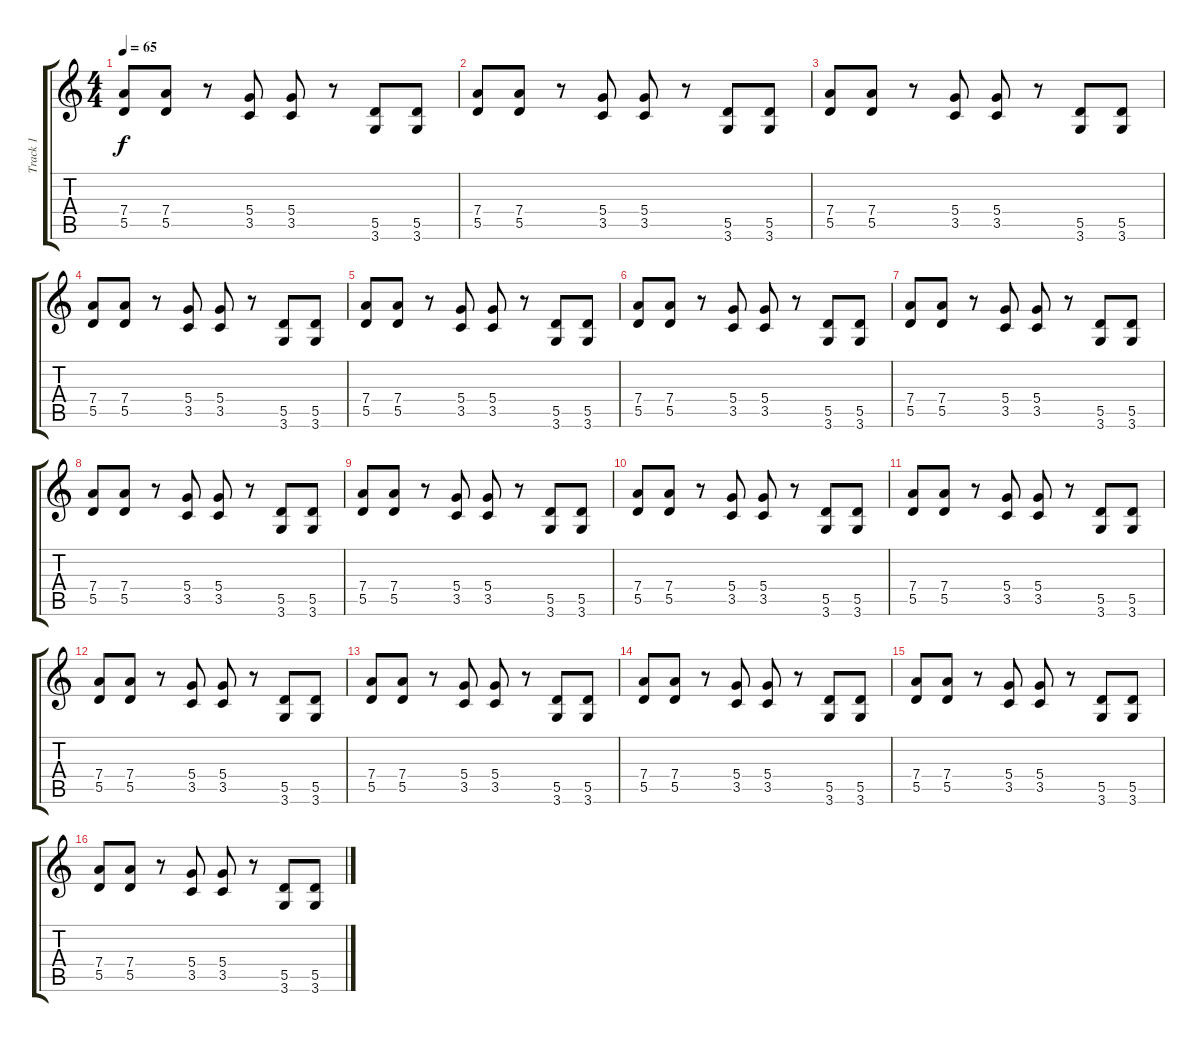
\track ("Track 1" "Track 1") {instrument overdrivenguitar}
\staff {score tabs}
\tuning (E4 B3 G3 D3 A2 E2) {hide}
\ts (4 4)
\tempo 65
\clef g2
\ks c
(7.4 5.5).8{dy f} (7.4 5.5).8 r.8 (5.4 3.5).8 (5.4 3.5).8 r.8 (5.5 3.6).8 (5.5 3.6).8 |
(7.4 5.5).8 (7.4 5.5).8 r.8 (5.4 3.5).8 (5.4 3.5).8 r.8 (5.5 3.6).8 (5.5 3.6).8 |
(7.4 5.5).8 (7.4 5.5).8 r.8 (5.4 3.5).8 (5.4 3.5).8 r.8 (5.5 3.6).8 (5.5 3.6).8 |
(7.4 5.5).8 (7.4 5.5).8 r.8 (5.4 3.5).8 (5.4 3.5).8 r.8 (5.5 3.6).8 (5.5 3.6).8 |
(7.4 5.5).8 (7.4 5.5).8 r.8 (5.4 3.5).8 (5.4 3.5).8 r.8 (5.5 3.6).8 (5.5 3.6).8 |
(7.4 5.5).8 (7.4 5.5).8 r.8 (5.4 3.5).8 (5.4 3.5).8 r.8 (5.5 3.6).8 (5.5 3.6).8 |
(7.4 5.5).8 (7.4 5.5).8 r.8 (5.4 3.5).8 (5.4 3.5).8 r.8 (5.5 3.6).8 (5.5 3.6).8 |
(7.4 5.5).8 (7.4 5.5).8 r.8 (5.4 3.5).8 (5.4 3.5).8 r.8 (5.5 3.6).8 (5.5 3.6).8 |
(7.4 5.5).8 (7.4 5.5).8 r.8 (5.4 3.5).8 (5.4 3.5).8 r.8 (5.5 3.6).8 (5.5 3.6).8 |
(7.4 5.5).8 (7.4 5.5).8 r.8 (5.4 3.5).8 (5.4 3.5).8 r.8 (5.5 3.6).8 (5.5 3.6).8 |
(7.4 5.5).8 (7.4 5.5).8 r.8 (5.4 3.5).8 (5.4 3.5).8 r.8 (5.5 3.6).8 (5.5 3.6).8 |
(7.4 5.5).8 (7.4 5.5).8 r.8 (5.4 3.5).8 (5.4 3.5).8 r.8 (5.5 3.6).8 (5.5 3.6).8 |
(7.4 5.5).8 (7.4 5.5).8 r.8 (5.4 3.5).8 (5.4 3.5).8 r.8 (5.5 3.6).8 (5.5 3.6).8 |
(7.4 5.5).8 (7.4 5.5).8 r.8 (5.4 3.5).8 (5.4 3.5).8 r.8 (5.5 3.6).8 (5.5 3.6).8 |
(7.4 5.5).8 (7.4 5.5).8 r.8 (5.4 3.5).8 (5.4 3.5).8 r.8 (5.5 3.6).8 (5.5 3.6).8 |
(7.4 5.5).8 (7.4 5.5).8 r.8 (5.4 3.5).8 (5.4 3.5).8 r.8 (5.5 3.6).8 (5.5 3.6).8
